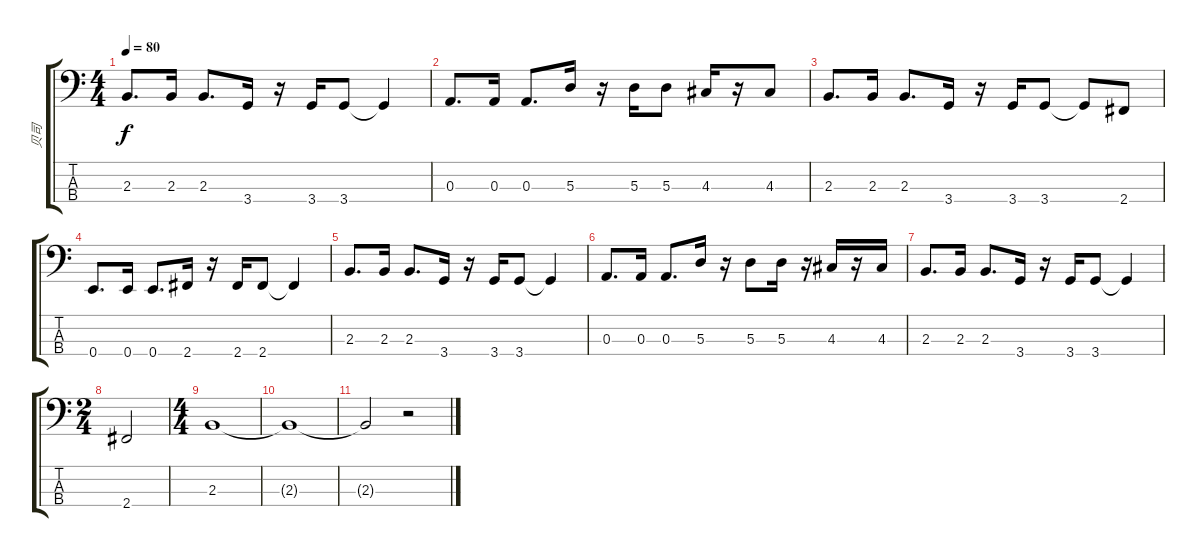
\track ("贝司" "贝司") {instrument electricbassfinger}
\staff {score tabs}
\tuning (G2 D2 A1 E1) {hide}
\ts (4 4)
\tempo 80
\clef f4
\ks c
2.3.8{d dy f} 2.3.16 2.3.8{d} 3.4.16 r.16 3.4.16 3.4.8 3.4{t}.4 |
0.3.8{d} 0.3.16 0.3.8{d} 5.3.16 r.16 5.3.16 5.3.8 4.3.16 r.16 4.3.8 |
2.3.8{d} 2.3.16 2.3.8{d} 3.4.16 r.16 3.4.16 3.4.8 3.4{t}.8 2.4.8 |
0.4.8{d} 0.4.16 0.4.8{d} 2.4.16 r.16 2.4.16 2.4.8 2.4{t}.4 |
2.3.8{d} 2.3.16 2.3.8{d} 3.4.16 r.16 3.4.16 3.4.8 3.4{t}.4 |
0.3.8{d} 0.3.16 0.3.8{d} 5.3.16 r.16 5.3.8 5.3.16 r.16 4.3.16 r.16 4.3.16 |
2.3.8{d} 2.3.16 2.3.8{d} 3.4.16 r.16 3.4.16 3.4.8 3.4{t}.4 |
\ts (2 4)
2.4.2 |
\ts (4 4)
2.3.1 |
2.3{t}.1 |
2.3{t}.2 r.2
